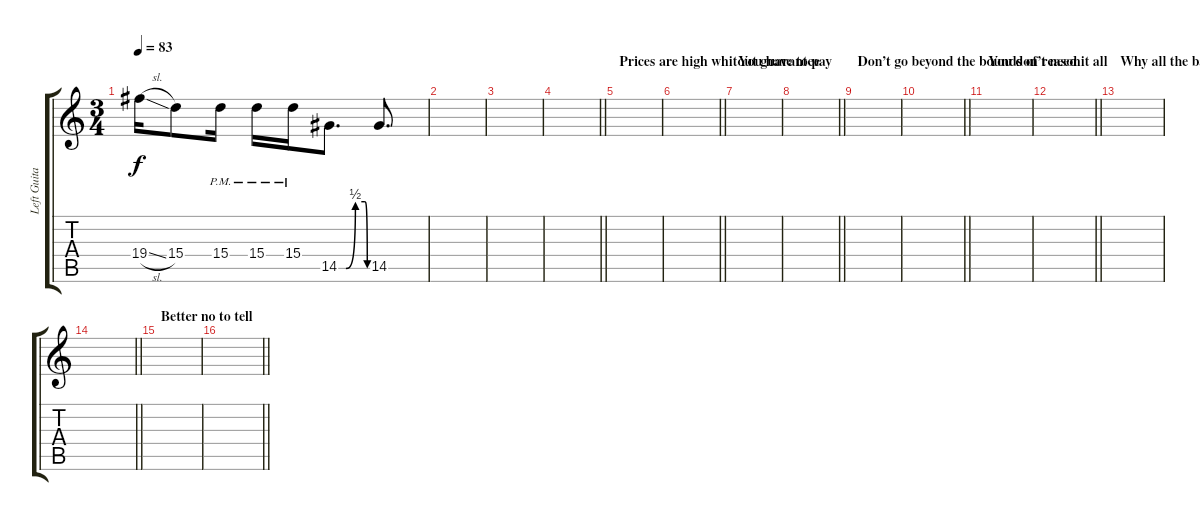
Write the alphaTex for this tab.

\track ("Left Guitar" "Left Guita") {instrument overdrivenguitar}
\staff {score tabs}
\tuning (Db4 Ab3 E3 B2 Gb2 Db2) {hide}
\ts (3 4)
\tempo 83
\clef g2
\ks c
19.4{sl}.16{dy f} 15.4.8 15.4{pm}.16 15.4{pm}.16 15.4{pm}.16 14.5{be (custom 0 0 15 0 35 2 55 2 60 0)}.8{d} 14.5.8{d} |
|
|
\barLineRight lightlight
|
\section ("" "Prices are high whitout guarantee")
|
\barLineRight lightlight
|
\section ("" "You have to pay")
|
\barLineRight lightlight
|
\section ("" "Don’t go beyond the bounds of reason")
|
\barLineRight lightlight
|
\section ("" "You don’t need it all")
|
\barLineRight lightlight
|
\section ("" "Why all the bad just can’t be undone?")
|
\barLineRight lightlight
|
\section ("" "Better no to tell")
|
\barLineRight lightlight
